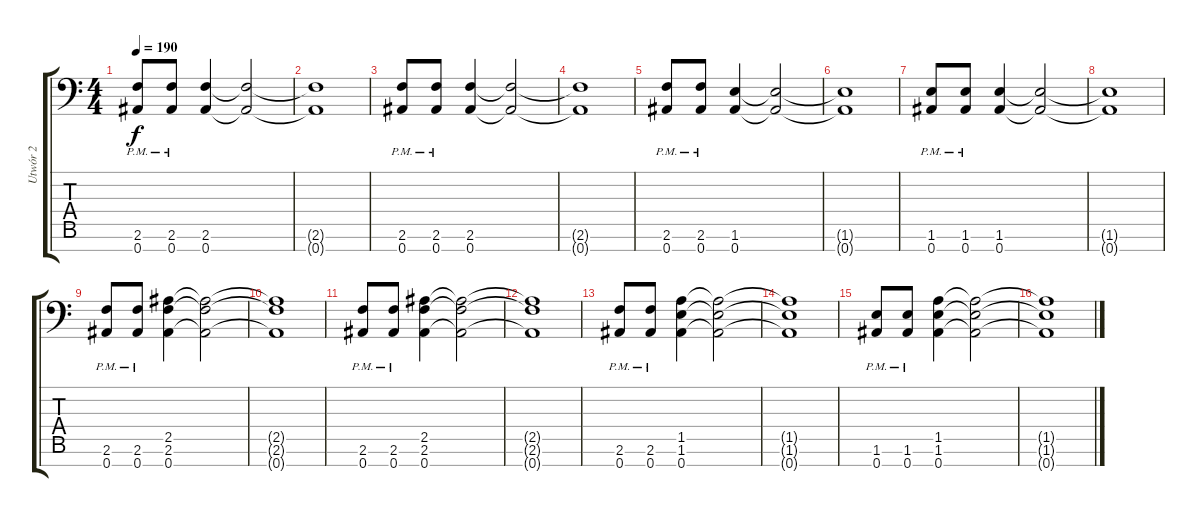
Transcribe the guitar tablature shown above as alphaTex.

\track ("Utwór 2" "Utwór 2") {instrument overdrivenguitar}
\staff {score tabs}
\tuning (Eb4 Bb3 Gb3 Db3 Ab2 Eb2 Bb1) {hide}
\ts (4 4)
\tempo 190
\clef f4
\ks c
(2.6{pm} 0.7{pm}).8{dy f} (2.6{pm} 0.7{pm}).8 (2.6 0.7).4 (2.6{t} 0.7{t}).2 |
(2.6{t} 0.7{t}).1 |
(2.6{pm} 0.7{pm}).8 (2.6{pm} 0.7{pm}).8 (2.6 0.7).4 (2.6{t} 0.7{t}).2 |
(2.6{t} 0.7{t}).1 |
(2.6{pm} 0.7{pm}).8 (2.6{pm} 0.7{pm}).8 (1.6 0.7).4 (1.6{t} 0.7{t}).2 |
(1.6{t} 0.7{t}).1 |
(1.6{pm} 0.7{pm}).8 (1.6{pm} 0.7{pm}).8 (1.6 0.7).4 (1.6{t} 0.7{t}).2 |
(1.6{t} 0.7{t}).1 |
(2.6{pm} 0.7{pm}).8 (2.6{pm} 0.7{pm}).8 (2.5 2.6 0.7).4 (2.5{t} 2.6{t} 0.7{t}).2 |
(2.5{t} 2.6{t} 0.7{t}).1 |
(2.6{pm} 0.7{pm}).8 (2.6{pm} 0.7{pm}).8 (2.5 2.6 0.7).4 (2.5{t} 2.6{t} 0.7{t}).2 |
(2.5{t} 2.6{t} 0.7{t}).1 |
(2.6{pm} 0.7{pm}).8 (2.6{pm} 0.7{pm}).8 (1.5 1.6 0.7).4 (1.5{t} 1.6{t} 0.7{t}).2 |
(1.5{t} 1.6{t} 0.7{t}).1 |
(1.6{pm} 0.7{pm}).8 (1.6{pm} 0.7{pm}).8 (1.5 1.6 0.7).4 (1.5{t} 1.6{t} 0.7{t}).2 |
(1.5{t} 1.6{t} 0.7{t}).1
